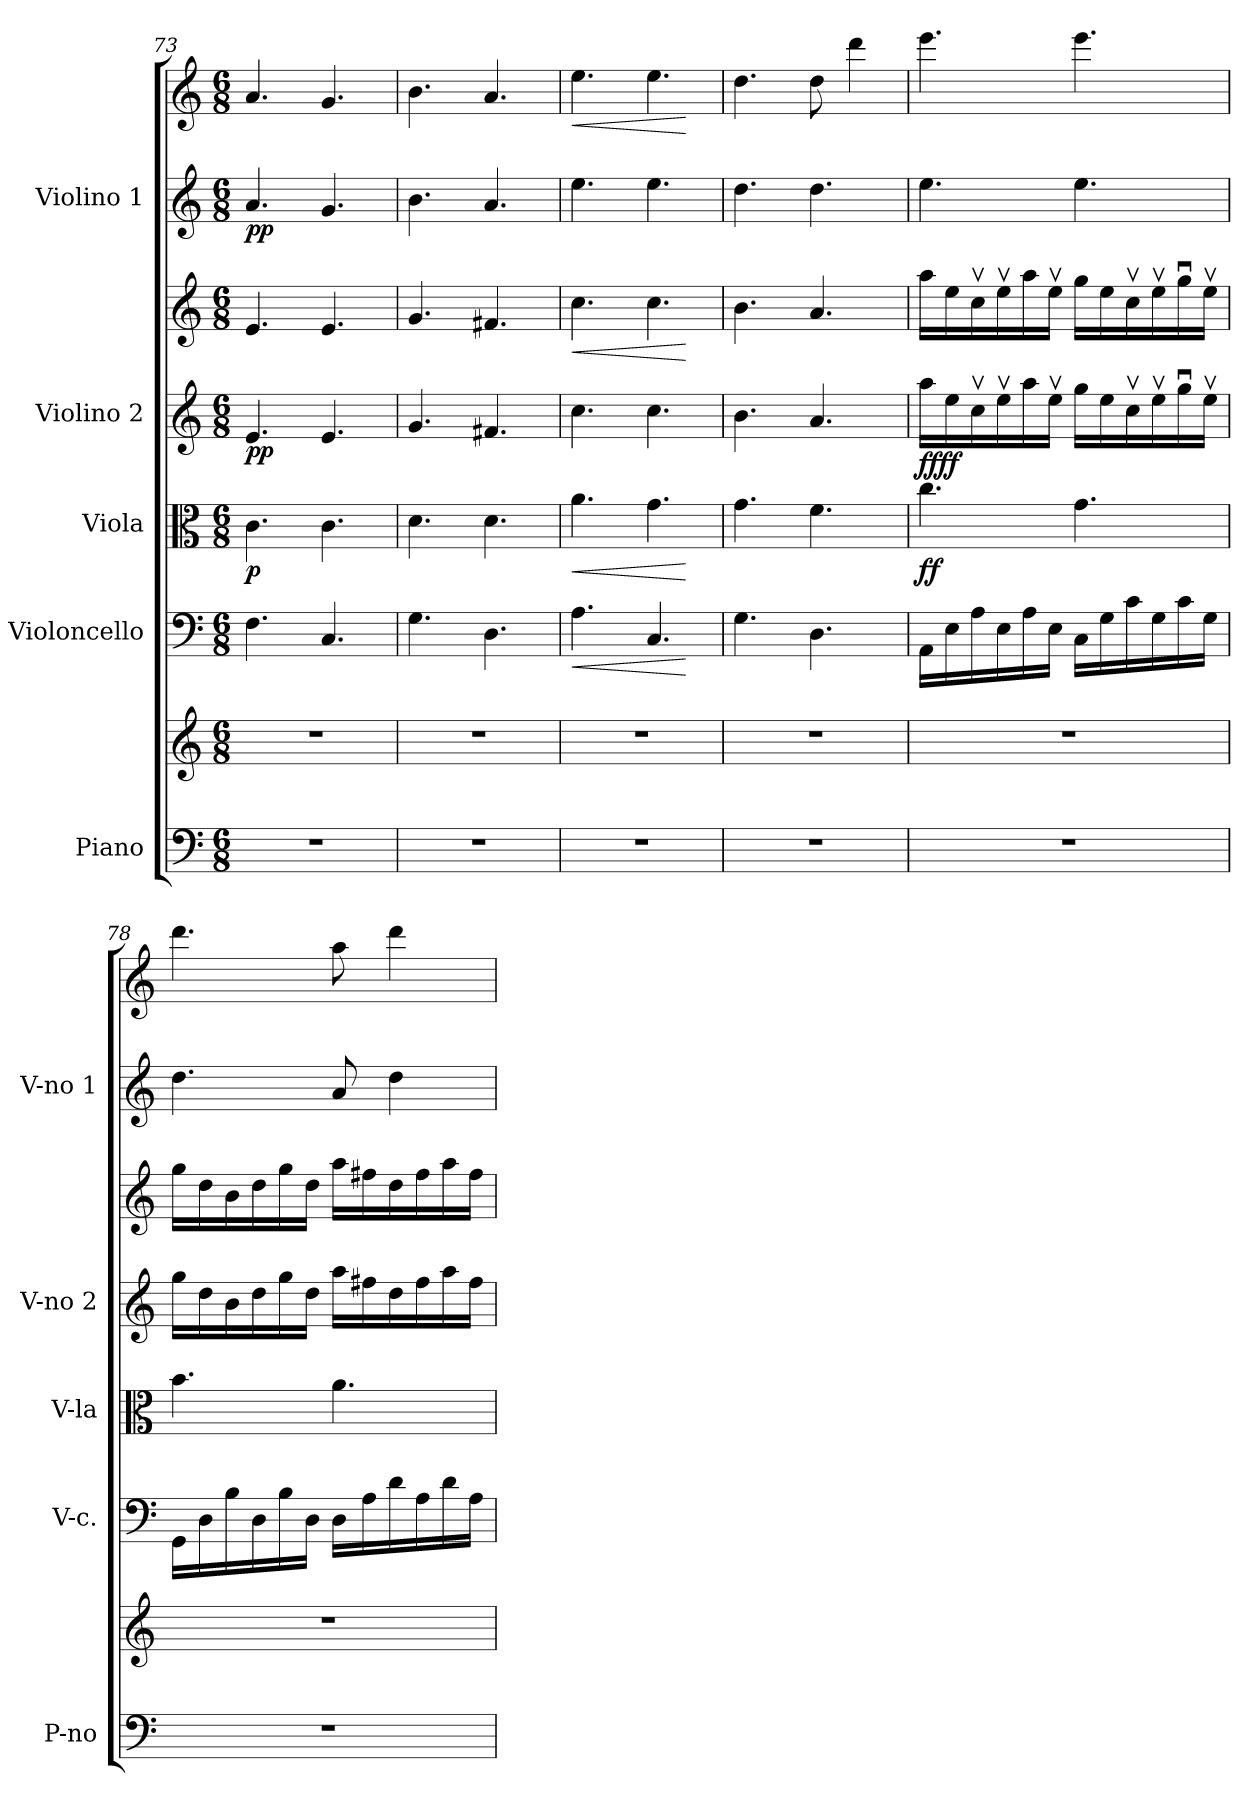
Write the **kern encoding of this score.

**kern	**kern	**kern	**dynam	**kern	**dynam	**kern	**kern	**dynam	**kern	**kern	**dynam
*part5	*part5	*part4	*part4	*part3	*part3	*part2	*part2	*part2	*part1	*part1	*part1
*staff8	*staff7	*staff6	*staff6	*staff5	*staff5	*staff4	*staff3	*staff3/4	*staff2	*staff1	*staff1/2
*I"Piano	*	*I"Violoncello	*	*I"Viola	*	*I"Violino 2	*	*	*I"Violino 1	*	*
*I'P-no	*	*I'V-c.	*	*I'V-la	*	*I'V-no 2	*	*	*I'V-no 1	*	*
*clefF4	*clefG2	*clefF4	*	*clefC3	*	*clefG2	*clefG2	*	*clefG2	*clefG2	*
*k[]	*k[]	*k[]	*	*k[]	*	*k[]	*k[]	*	*k[]	*k[]	*
*M6/8	*M6/8	*M6/8	*	*M6/8	*	*M6/8	*M6/8	*	*M6/8	*M6/8	*
=73	=73	=73	=73	=73	=73	=73	=73	=73	=73	=73	=73
!	!	!	!	!	!LO:DY:b	!	!	!LO:DY:b=2	!	!	!
!	!	!	!	!	!	!	!	!LO:DY:n=1:b	!	!	!LO:DY:b=2
!	!	!	!	!	!	!	!	!	!	!	!LO:DY:n=1:b
2.r	2.r	4.F\	.	4.c\	p	4.e/	4.e/	p p	4.a/	4.a/	p p
.	.	4.C/	.	4.c\	.	4.e/	4.e/	.	4.g/	4.g/	.
=74	=74	=74	=74	=74	=74	=74	=74	=74	=74	=74	=74
2.r	2.r	4.G\	.	4.d\	.	4.g/	4.g/	.	4.b\	4.b\	.
.	.	4.D\	.	4.d\	.	4.f#X/	4.f#X/	.	4.a/	4.a/	.
=75	=75	=75	=75	=75	=75	=75	=75	=75	=75	=75	=75
!	!	!	!LO:HP:b	!	!LO:HP:b	!	!	!LO:HP:b	!	!	!LO:HP:b
2.r	2.r	4.A\	<	4.a\	<	4.cc\	4.cc\	<	4.ee\	4.ee\	<
.	.	4.C/	.	4.g\	.	4.cc\	4.cc\	.	4.ee\	4.ee\	.
.	.	.	[	.	[	.	.	[	.	.	[
=76	=76	=76	=76	=76	=76	=76	=76	=76	=76	=76	=76
2.r	2.r	4.G\	.	4.g\	.	4.b\	4.b\	.	4.dd\	4.dd\	.
.	.	4.D\	.	4.f\	.	4.a/	4.a/	.	4.dd\	8dd\	.
.	.	.	.	.	.	.	.	.	.	4ddd\	.
=77	=77	=77	=77	=77	=77	=77	=77	=77	=77	=77	=77
!	!	!	!	!	!LO:DY:b	!	!	!LO:DY:b=2	!	!	!
!	!	!	!	!	!	!	!	!LO:DY:n=1:b	!	!	!
2.r	2.r	16AA\LL	.	4.cc\	ff	16aa\LL	16aa\LL	ff ff	4.ee\	4.eee\	.
.	.	16E\	.	.	.	16ee\	16ee\	.	.	.	.
.	.	16A\	.	.	.	16ccv\	16ccv\	.	.	.	.
.	.	16E\	.	.	.	16eev\	16eev\	.	.	.	.
.	.	16A\	.	.	.	16aa\	16aa\	.	.	.	.
.	.	16E\JJ	.	.	.	16eev\JJ	16eev\JJ	.	.	.	.
.	.	16C\LL	.	4.g\	.	16gg\LL	16gg\LL	.	4.ee\	4.eee\	.
.	.	16G\	.	.	.	16ee\	16ee\	.	.	.	.
.	.	16c\	.	.	.	16ccv\	16ccv\	.	.	.	.
.	.	16G\	.	.	.	16eev\	16eev\	.	.	.	.
.	.	16c\	.	.	.	16ggu\	16ggu\	.	.	.	.
.	.	16G\JJ	.	.	.	16eev\JJ	16eev\JJ	.	.	.	.
!!LO:PB:g=z
=78	=78	=78	=78	=78	=78	=78	=78	=78	=78	=78	=78
2.r	2.r	16GG\LL	.	4.b\	.	16gg\LL	16gg\LL	.	4.dd\	4.ddd\	.
.	.	16D\	.	.	.	16dd\	16dd\	.	.	.	.
.	.	16B\	.	.	.	16b\	16b\	.	.	.	.
.	.	16D\	.	.	.	16dd\	16dd\	.	.	.	.
.	.	16B\	.	.	.	16gg\	16gg\	.	.	.	.
.	.	16D\JJ	.	.	.	16dd\JJ	16dd\JJ	.	.	.	.
.	.	16D\LL	.	4.a\	.	16aa\LL	16aa\LL	.	8a/	8aa\	.
.	.	16A\	.	.	.	16ff#X\	16ff#X\	.	.	.	.
.	.	16d\	.	.	.	16dd\	16dd\	.	4dd\	4ddd\	.
.	.	16A\	.	.	.	16ff#\	16ff#\	.	.	.	.
.	.	16d\	.	.	.	16aa\	16aa\	.	.	.	.
.	.	16A\JJ	.	.	.	16ff#\JJ	16ff#\JJ	.	.	.	.
=	=	=	=	=	=	=	=	=	=	=	=
*-	*-	*-	*-	*-	*-	*-	*-	*-	*-	*-	*-
